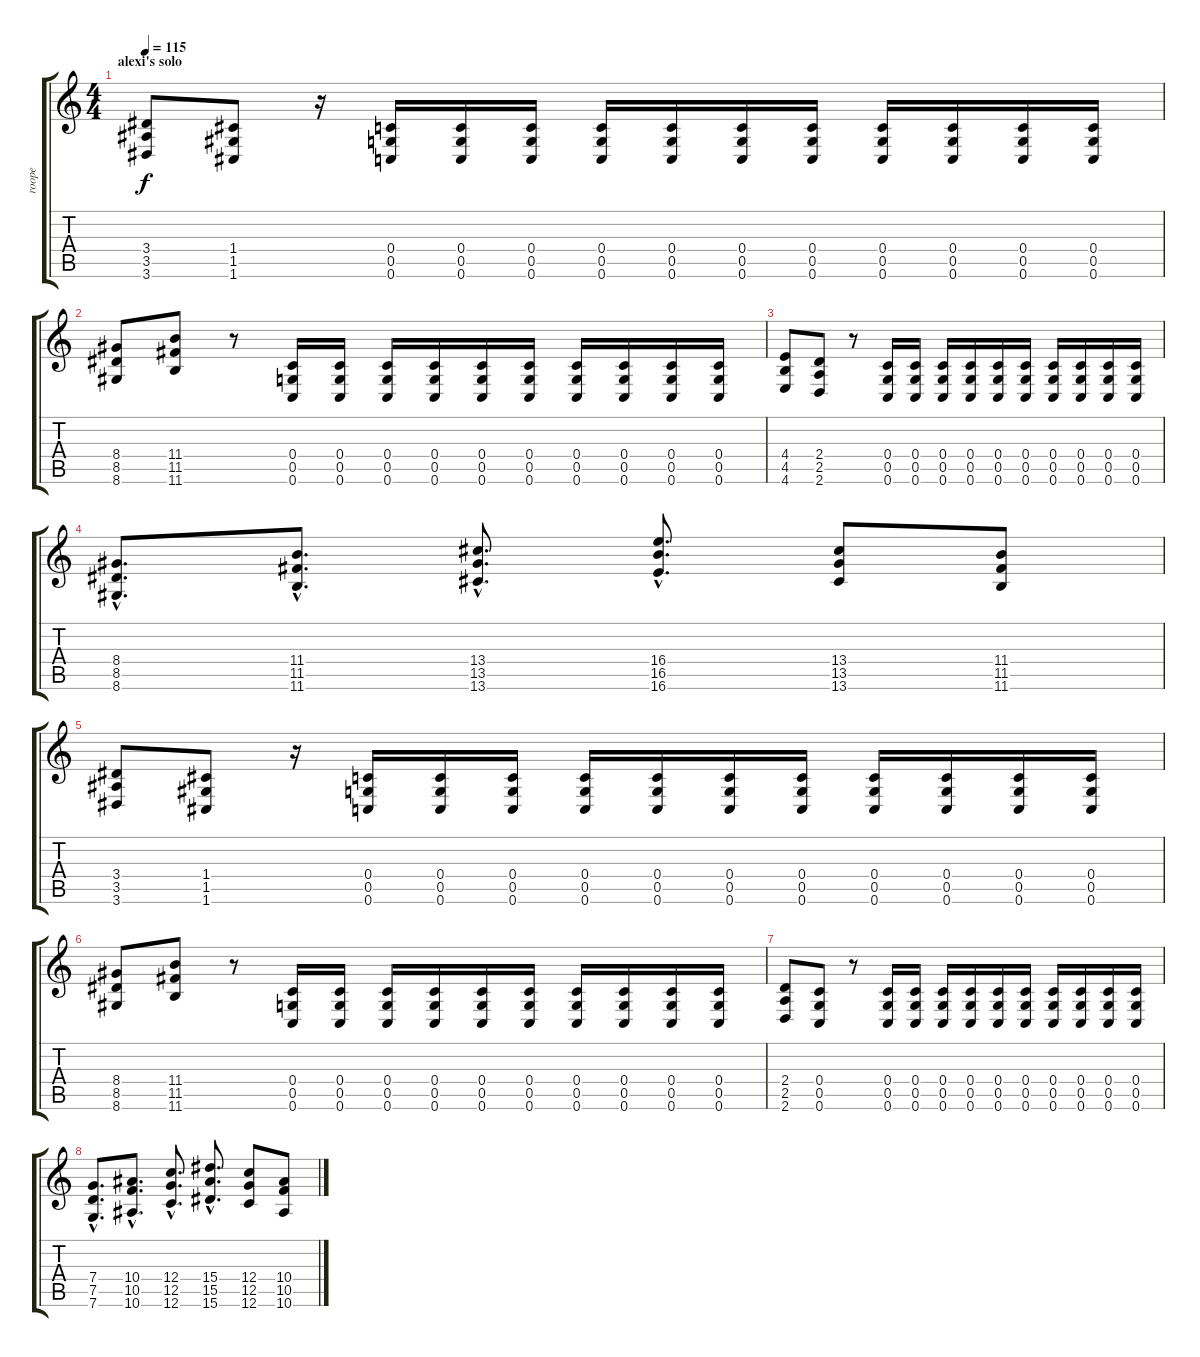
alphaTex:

\track ("roope" "roope") {instrument distortionguitar}
\staff {score tabs}
\tuning (D4 A3 F3 C3 G2 C2) {hide}
\ts (4 4)
\section ("" "alexi's solo")
\tempo 115
\clef g2
\ks c
(3.4 3.5 3.6).8{dy f} (1.4 1.5 1.6).8 r.16 (0.4 0.5 0.6).16 (0.4 0.5 0.6).16 (0.4 0.5 0.6).16 (0.4 0.5 0.6).16 (0.4 0.5 0.6).16 (0.4 0.5 0.6).16 (0.4 0.5 0.6).16 (0.4 0.5 0.6).16 (0.4 0.5 0.6).16 (0.4 0.5 0.6).16 (0.4 0.5 0.6).16 |
(8.4 8.5 8.6).8 (11.4 11.5 11.6).8 r.8 (0.4 0.5 0.6).16 (0.4 0.5 0.6).16 (0.4 0.5 0.6).16 (0.4 0.5 0.6).16 (0.4 0.5 0.6).16 (0.4 0.5 0.6).16 (0.4 0.5 0.6).16 (0.4 0.5 0.6).16 (0.4 0.5 0.6).16 (0.4 0.5 0.6).16 |
(4.4 4.5 4.6).8 (2.4 2.5 2.6).8 r.8 (0.4 0.5 0.6).16 (0.4 0.5 0.6).16 (0.4 0.5 0.6).16 (0.4 0.5 0.6).16 (0.4 0.5 0.6).16 (0.4 0.5 0.6).16 (0.4 0.5 0.6).16 (0.4 0.5 0.6).16 (0.4 0.5 0.6).16 (0.4 0.5 0.6).16 |
(8.4{hac} 8.5{hac} 8.6{hac}).8{d} (11.4{hac} 11.5{hac} 11.6{hac}).8{d} (13.4{hac} 13.5{hac} 13.6{hac}).8{d} (16.4{hac} 16.5{hac} 16.6{hac}).8{d} (13.4 13.5 13.6).8 (11.4 11.5 11.6).8 |
(3.4 3.5 3.6).8 (1.4 1.5 1.6).8 r.16 (0.4 0.5 0.6).16 (0.4 0.5 0.6).16 (0.4 0.5 0.6).16 (0.4 0.5 0.6).16 (0.4 0.5 0.6).16 (0.4 0.5 0.6).16 (0.4 0.5 0.6).16 (0.4 0.5 0.6).16 (0.4 0.5 0.6).16 (0.4 0.5 0.6).16 (0.4 0.5 0.6).16 |
(8.4 8.5 8.6).8 (11.4 11.5 11.6).8 r.8 (0.4 0.5 0.6).16 (0.4 0.5 0.6).16 (0.4 0.5 0.6).16 (0.4 0.5 0.6).16 (0.4 0.5 0.6).16 (0.4 0.5 0.6).16 (0.4 0.5 0.6).16 (0.4 0.5 0.6).16 (0.4 0.5 0.6).16 (0.4 0.5 0.6).16 |
(2.4 2.5 2.6).8 (0.4 0.5 0.6).8 r.8 (0.4 0.5 0.6).16 (0.4 0.5 0.6).16 (0.4 0.5 0.6).16 (0.4 0.5 0.6).16 (0.4 0.5 0.6).16 (0.4 0.5 0.6).16 (0.4 0.5 0.6).16 (0.4 0.5 0.6).16 (0.4 0.5 0.6).16 (0.4 0.5 0.6).16 |
(7.4{hac} 7.5{hac} 7.6{hac}).8{d} (10.4{hac} 10.5{hac} 10.6{hac}).8{d} (12.4{hac} 12.5{hac} 12.6{hac}).8{d} (15.4{hac} 15.5{hac} 15.6{hac}).8{d} (12.4 12.5 12.6).8 (10.4 10.5 10.6).8
